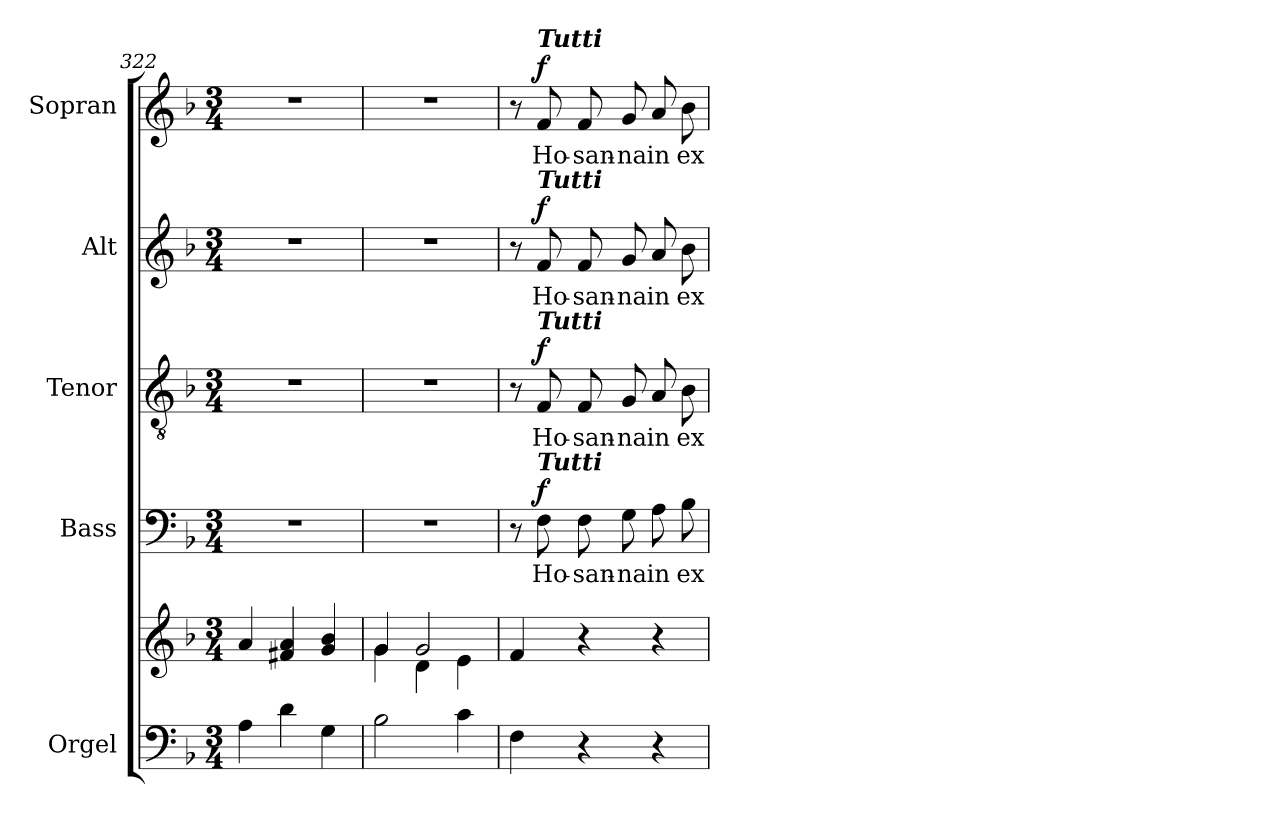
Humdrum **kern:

**kern	**kern	**kern	**text	**dynam	**kern	**text	**dynam	**kern	**text	**dynam	**kern	**text	**dynam
*part5	*part5	*part4	*part4	*part4	*part3	*part3	*part3	*part2	*part2	*part2	*part1	*part1	*part1
*staff6	*staff5	*staff4	*staff4	*staff4	*staff3	*staff3	*staff3	*staff2	*staff2	*staff2	*staff1	*staff1	*staff1
*I"Orgel	*	*I"Bass	*	*	*I"Tenor	*	*	*I"Alt	*	*	*I"Sopran	*	*
*I'Org.	*	*I'B.	*	*	*I'T.	*	*	*I'A.	*	*	*I'S.	*	*
*clefF4	*clefG2	*clefF4	*	*	*clefGv2	*	*	*clefG2	*	*	*clefG2	*	*
*k[b-]	*k[b-]	*k[b-]	*	*	*k[b-]	*	*	*k[b-]	*	*	*k[b-]	*	*
*F:	*F:	*F:	*	*	*F:	*	*	*F:	*	*	*F:	*	*
*M3/4	*M3/4	*M3/4	*	*	*M3/4	*	*	*M3/4	*	*	*M3/4	*	*
=322	=322	=322	=322	=322	=322	=322	=322	=322	=322	=322	=322	=322	=322
4A\	4a/	2.r	.	.	2.r	.	.	2.r	.	.	2.r	.	.
4d\	4f#X/ 4a/	.	.	.	.	.	.	.	.	.	.	.	.
4G\	4g/ 4b-/	.	.	.	.	.	.	.	.	.	.	.	.
=323	=323	=323	=323	=323	=323	=323	=323	=323	=323	=323	=323	=323	=323
*	*^	*	*	*	*	*	*	*	*	*	*	*	*
2B-\	4g/	4g\	2.r	.	.	2.r	.	.	2.r	.	.	2.r	.	.
.	2g/	4d\	.	.	.	.	.	.	.	.	.	.	.	.
4c\	.	4e\	.	.	.	.	.	.	.	.	.	.	.	.
*	*v	*v	*	*	*	*	*	*	*	*	*	*	*	*
=324	=324	=324	=324	=324	=324	=324	=324	=324	=324	=324	=324	=324	=324
4F\	4f/	8r	.	.	8r	.	.	8r	.	.	8r	.	.
!	!	!	!	!	!	!	!	!	!	!	!LO:TX:a:Bi:t=Tutti	!	!
!	!	!	!	!	!	!	!	!LO:TX:a:Bi:t=Tutti	!	!	!	!	!
!	!	!	!	!	!LO:TX:a:Bi:t=Tutti	!	!	!	!	!	!	!	!
!	!	!LO:TX:a:Bi:t=Tutti	!	!	!	!	!	!	!	!	!	!	!
!	!	!	!LO:LY:b	!LO:DY:a	!	!LO:LY:b	!LO:DY:a	!	!LO:LY:b	!LO:DY:a	!	!LO:LY:b	!LO:DY:a
.	.	8F\	Ho-	f	8F/	Ho-	f	8f/	Ho-	f	8f/	Ho-	f
!	!	!	!LO:LY:b	!	!	!LO:LY:b	!	!	!LO:LY:b	!	!	!LO:LY:b	!
4r	4r	8F\	-san-	.	8F/	-san-	.	8f/	-san-	.	8f/	-san-	.
!	!	!	!LO:LY:b	!	!	!LO:LY:b	!	!	!LO:LY:b	!	!	!LO:LY:b	!
.	.	8G\	-na	.	8G/	-na	.	8g/	-na	.	8g/	-na	.
!	!	!	!LO:LY:b	!	!	!LO:LY:b	!	!	!LO:LY:b	!	!	!LO:LY:b	!
4r	4r	8A\	in	.	8A/	in	.	8a/	in	.	8a/	in	.
!	!	!	!LO:LY:b	!	!	!LO:LY:b	!	!	!LO:LY:b	!	!	!LO:LY:b	!
.	.	8B-\	ex-	.	8B-\	ex-	.	8b-\	ex-	.	8b-\	ex-	.
=	=	=	=	=	=	=	=	=	=	=	=	=	=
*-	*-	*-	*-	*-	*-	*-	*-	*-	*-	*-	*-	*-	*-
